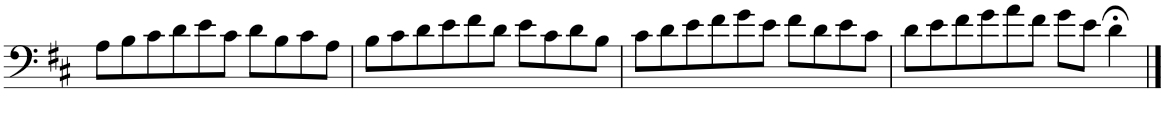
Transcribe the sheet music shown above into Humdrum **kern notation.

**kern
*part1
*staff1
*I"Piano
*I'Pno.
!!LO:PB:g=z
*clefF4
*k[f#c#]
*M5/4
=61
8A\L
8B\
8c#\
8d\
8e\
8c#\J
8d\L
8B\
8c#\
8A\J
=62
8B\L
8c#\
8d\
8e\
8f#\
8d\J
8e\L
8c#\
8d\
8B\J
=63
8c#\L
8d\
8e\
8f#\
8g\
8e\J
8f#\L
8d\
8e\
8c#\J
=64
8d\L
8e\
8f#\
8g\
8a\
8f#\J
8g\L
8e\J
4d;<\
==
*-
